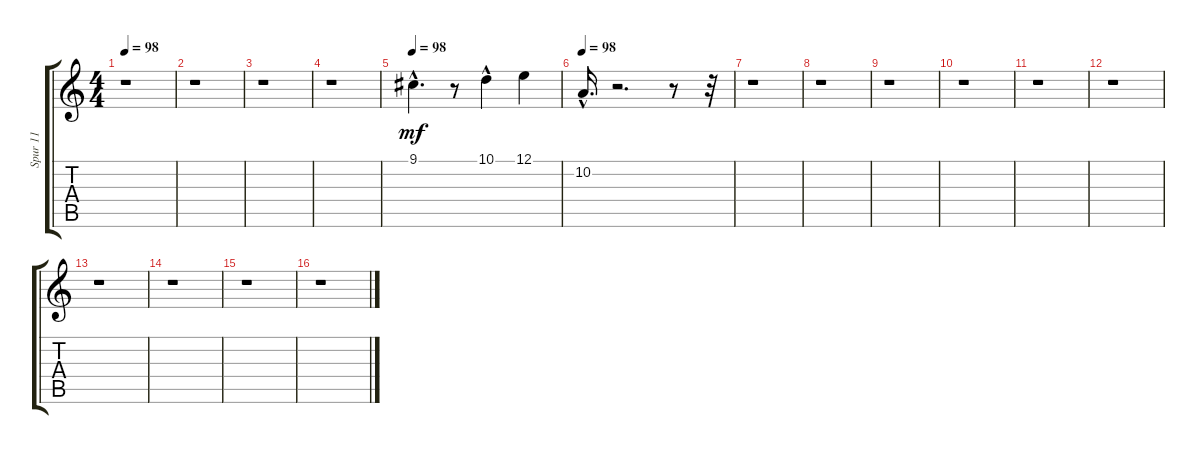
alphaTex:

\track ("Spur 11" "Spur 11") {instrument fx4atmosphere}
\staff {score tabs}
\tuning (E4 B3 G3 D3 A2 E2) {hide}
\ts (4 4)
\tempo 98
\clef g2
\ks c
r.1{dy mf} |
r.1 |
r.1 |
r.1 |
\tempo 98
9.1{hac}.4{d} r.8 10.1{hac}.4 12.1.4 |
\tempo 98
10.2{hac}.16{d} r.2{d} r.8 r.32 |
r.1 |
r.1 |
r.1 |
r.1 |
r.1 |
r.1 |
r.1 |
r.1 |
r.1 |
r.1
